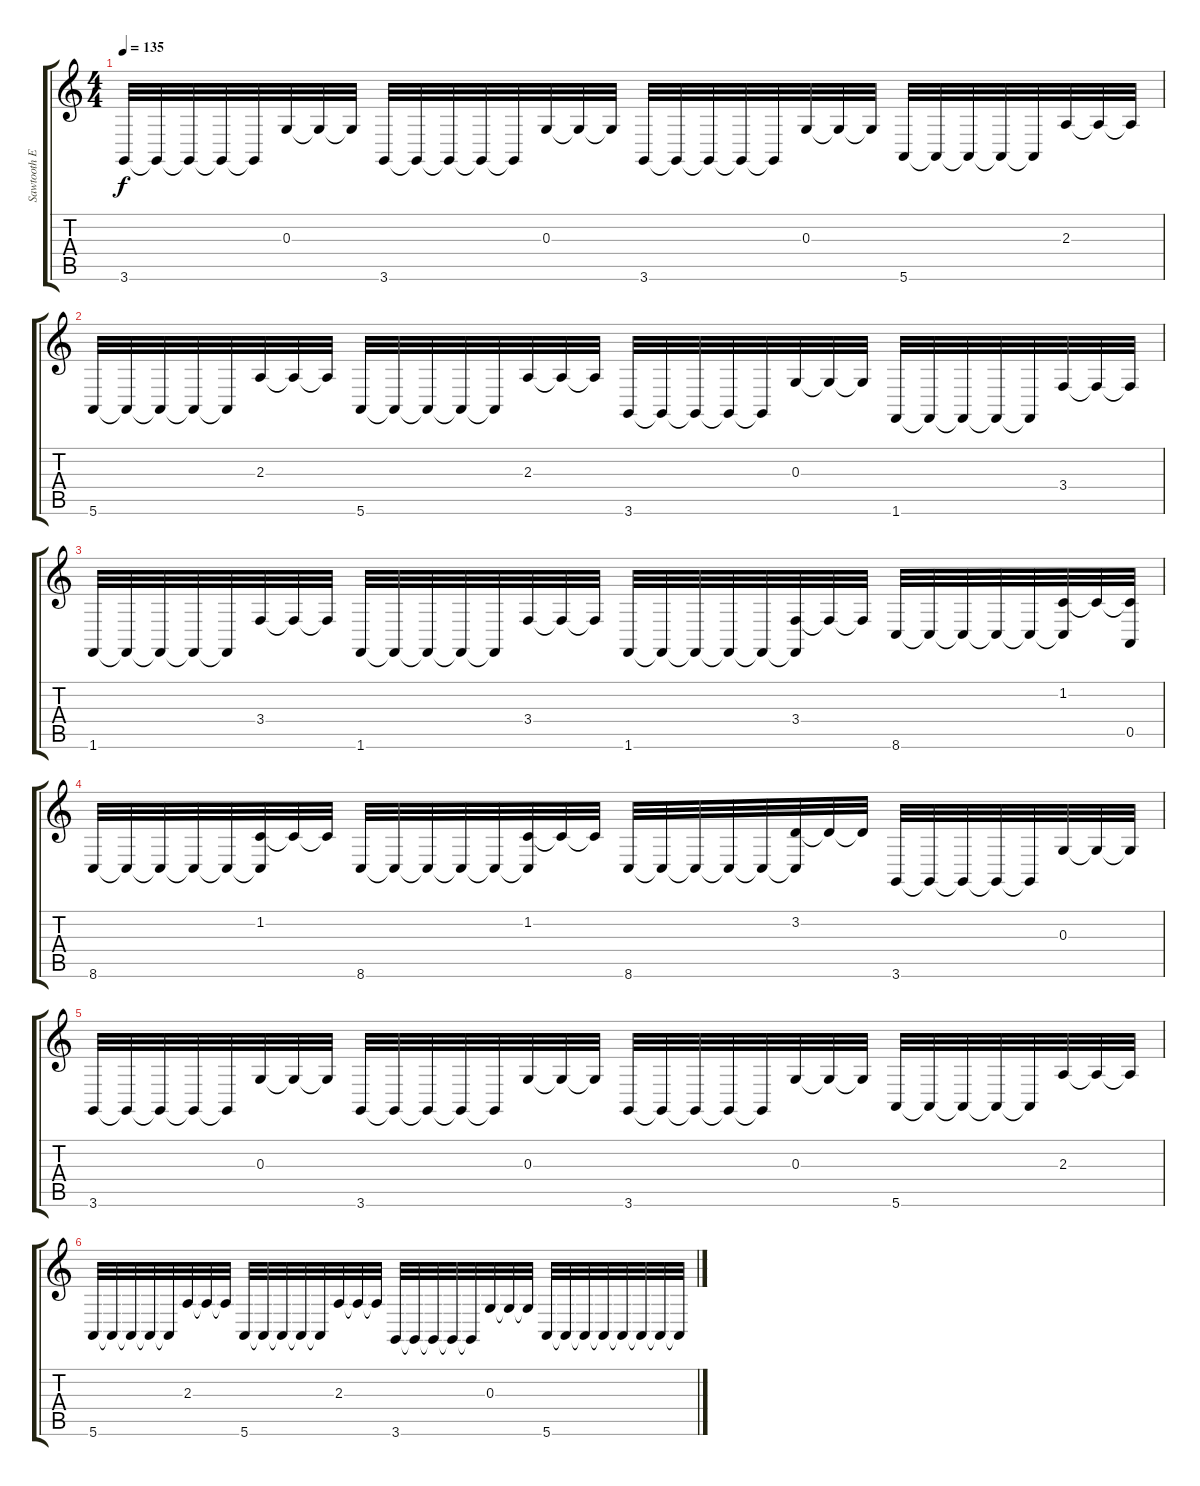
\track ("Sawtooth Effect" "Sawtooth E") {instrument lead2sawtooth}
\staff {score tabs}
\tuning (E4 B3 G3 D3 A2 E2) {hide}
\ts (4 4)
\tempo 135
\clef g2
\ks c
3.6.32{dy f} 3.6{t}.32 3.6{t}.32 3.6{t}.32 3.6{t}.32 0.3.32 0.3{t}.32 0.3{t}.32 3.6.32 3.6{t}.32 3.6{t}.32 3.6{t}.32 3.6{t}.32 0.3.32 0.3{t}.32 0.3{t}.32 3.6.32 3.6{t}.32 3.6{t}.32 3.6{t}.32 3.6{t}.32 0.3.32 0.3{t}.32 0.3{t}.32 5.6.32 5.6{t}.32 5.6{t}.32 5.6{t}.32 5.6{t}.32 2.3.32 2.3{t}.32 2.3{t}.32 |
5.6.32 5.6{t}.32 5.6{t}.32 5.6{t}.32 5.6{t}.32 2.3.32 2.3{t}.32 2.3{t}.32 5.6.32 5.6{t}.32 5.6{t}.32 5.6{t}.32 5.6{t}.32 2.3.32 2.3{t}.32 2.3{t}.32 3.6.32 3.6{t}.32 3.6{t}.32 3.6{t}.32 3.6{t}.32 0.3.32 0.3{t}.32 0.3{t}.32 1.6.32 1.6{t}.32 1.6{t}.32 1.6{t}.32 1.6{t}.32 3.4.32 3.4{t}.32 3.4{t}.32 |
1.6.32 1.6{t}.32 1.6{t}.32 1.6{t}.32 1.6{t}.32 3.4.32 3.4{t}.32 3.4{t}.32 1.6.32 1.6{t}.32 1.6{t}.32 1.6{t}.32 1.6{t}.32 3.4.32 3.4{t}.32 3.4{t}.32 1.6.32 1.6{t}.32 1.6{t}.32 1.6{t}.32 1.6{t}.32 (3.4 1.6{t}).32 3.4{t}.32 3.4{t}.32 8.6.32 8.6{t}.32 8.6{t}.32 8.6{t}.32 8.6{t}.32 (1.2 8.6{t}).32 1.2{t}.32 (1.2{t} 0.5).32 |
8.6.32 8.6{t}.32 8.6{t}.32 8.6{t}.32 8.6{t}.32 (1.2 8.6{t}).32 1.2{t}.32 1.2{t}.32 8.6.32 8.6{t}.32 8.6{t}.32 8.6{t}.32 8.6{t}.32 (1.2 8.6{t}).32 1.2{t}.32 1.2{t}.32 8.6.32 8.6{t}.32 8.6{t}.32 8.6{t}.32 8.6{t}.32 (3.2 8.6{t}).32 3.2{t}.32 3.2{t}.32 3.6.32 3.6{t}.32 3.6{t}.32 3.6{t}.32 3.6{t}.32 0.3.32 0.3{t}.32 0.3{t}.32 |
3.6.32 3.6{t}.32 3.6{t}.32 3.6{t}.32 3.6{t}.32 0.3.32 0.3{t}.32 0.3{t}.32 3.6.32 3.6{t}.32 3.6{t}.32 3.6{t}.32 3.6{t}.32 0.3.32 0.3{t}.32 0.3{t}.32 3.6.32 3.6{t}.32 3.6{t}.32 3.6{t}.32 3.6{t}.32 0.3.32 0.3{t}.32 0.3{t}.32 5.6.32 5.6{t}.32 5.6{t}.32 5.6{t}.32 5.6{t}.32 2.3.32 2.3{t}.32 2.3{t}.32 |
5.6.32 5.6{t}.32 5.6{t}.32 5.6{t}.32 5.6{t}.32 2.3.32 2.3{t}.32 2.3{t}.32 5.6.32 5.6{t}.32 5.6{t}.32 5.6{t}.32 5.6{t}.32 2.3.32 2.3{t}.32 2.3{t}.32 3.6.32 3.6{t}.32 3.6{t}.32 3.6{t}.32 3.6{t}.32 0.3.32 0.3{t}.32 0.3{t}.32 5.6.32 5.6{t}.32 5.6{t}.32 5.6{t}.32 5.6{t}.32 5.6{t}.32 5.6{t}.32 5.6{t}.32
